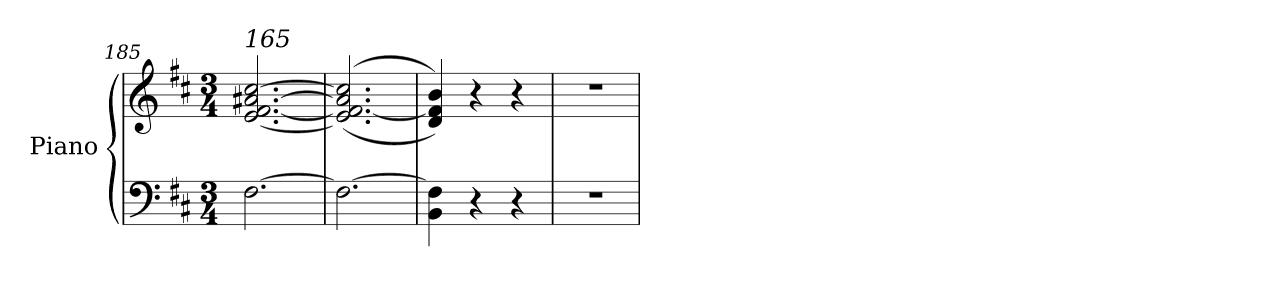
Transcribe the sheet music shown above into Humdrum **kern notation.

**kern	**kern
*part1	*part1
*staff2	*staff1
*I"Piano	*
*I'Pno	*
*clefF4	*clefG2
*k[f#c#]	*k[f#c#]
*M3/4	*M3/4
=185	=185
!	!LO:TX:a:i:t=165
[2.F#\	[2.e/ [2.f#/ [2.a#X/ [2.cc#/
=186	=186
2.F#\_	(>(2.e/] 2.f#/_ 2.a#/] 2.cc#/]
=187	=187
4BB\ 4F#\]	4d/ 4f#/] 4b/))
4r	4r
4r	4r
=188	=188
2.r	2.r
=	=
*-	*-
